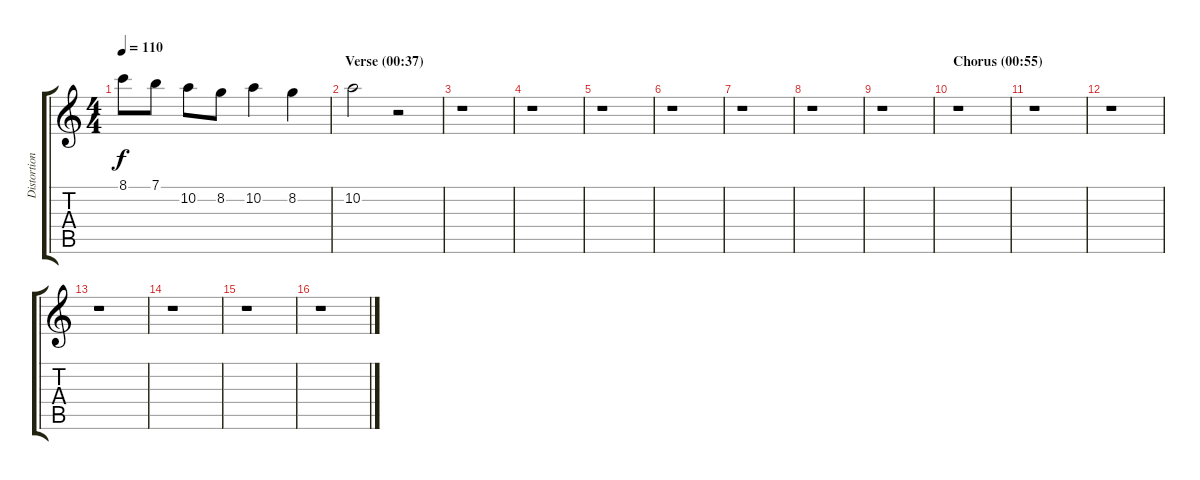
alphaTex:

\track ("Distortion" "Distortion") {instrument distortionguitar}
\staff {score tabs}
\tuning (E4 B3 G3 D3 A2 E2) {hide}
\ts (4 4)
\tempo 110
\clef g2
\ks c
8.1.8{dy f} 7.1.8 10.2.8 8.2.8 10.2.4 8.2.4 |
\section ("" "Verse (00:37)")
10.2.2 r.2 |
r.1 |
r.1 |
r.1 |
r.1 |
r.1 |
r.1 |
r.1 |
\section ("" "Chorus (00:55)")
r.1 |
r.1 |
r.1 |
r.1 |
r.1 |
r.1 |
r.1
